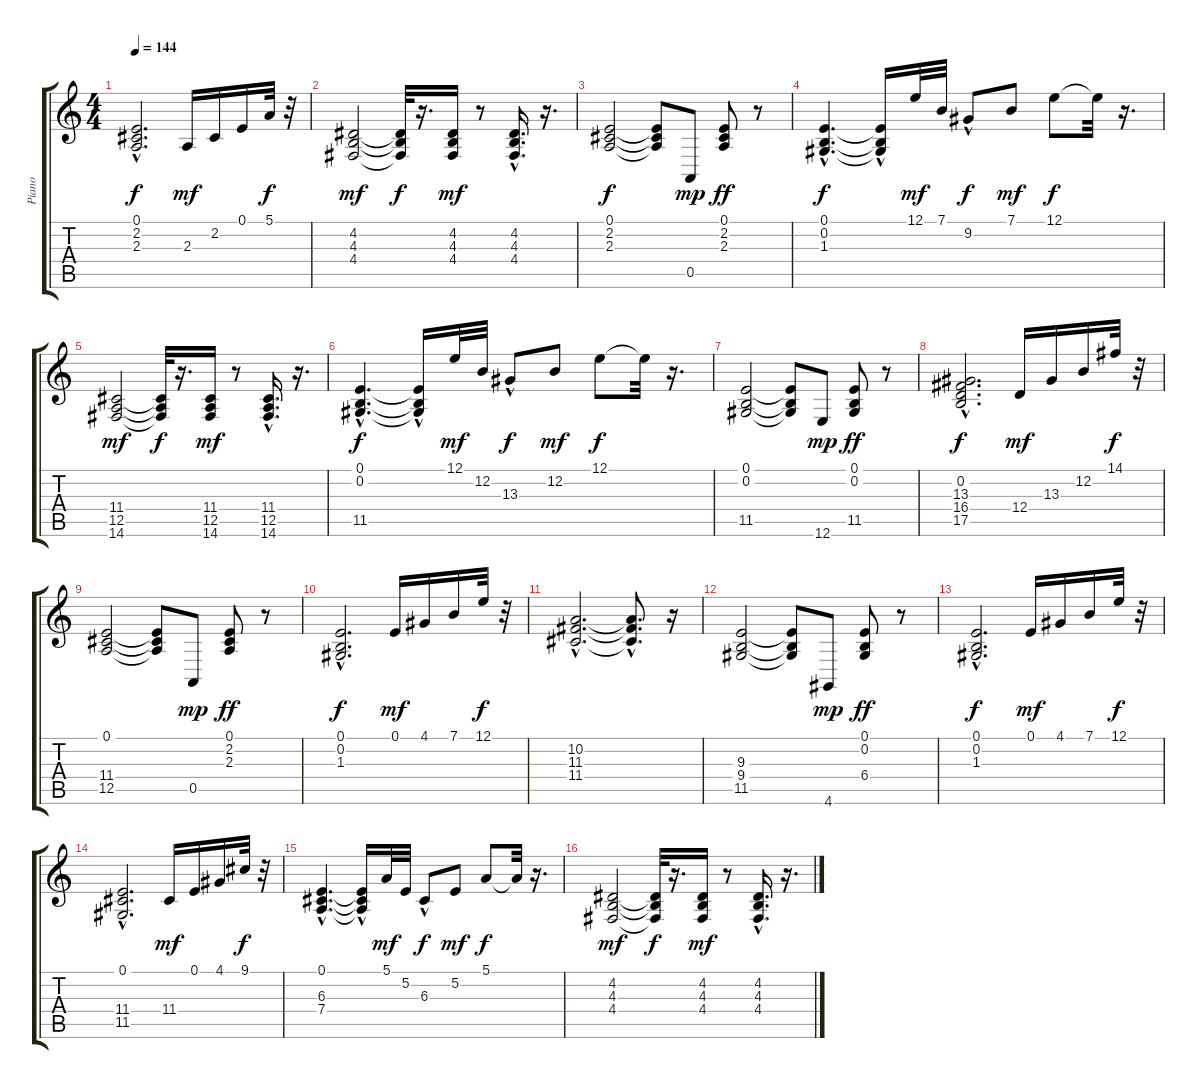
\track ("Piano" "Piano") {instrument brightacousticpiano}
\staff {score tabs}
\tuning (E4 B3 G3 D3 A2 E2) {hide}
\ts (4 4)
\tempo 144
\clef g2
\ks c
(0.1{hac} 2.2{hac} 2.3{hac}).2{d dy f} 2.3.16{dy mf} 2.2.16 0.1.16 5.1.32{dy f} r.32 |
(4.2 4.3 4.4).2{dy mf} (4.2{t} 4.3{t} 4.4{t}).32{dy f} r.16{d} (4.2 4.3 4.4).16{dy mf} r.8 (4.2{hac} 4.3{hac} 4.4{hac}).16{d} r.16{d} |
(0.1 2.2 2.3).2{dy f} (0.1{t} 2.2{t} 2.3{t}).8 0.5.8{dy mp} (0.1 2.2 2.3).8{dy ff} r.8 |
(0.1{hac} 0.2{hac} 1.3{hac}).4{d dy f} (0.1{hac t} 0.2{hac t} 1.3{hac t}).16 12.1.32{dy mf} 7.1.32 9.2{hac}.8{dy f} 7.1.8{dy mf} 12.1.8{dy f} 12.1{t}.32 r.16{d} |
(11.4 12.5 14.6).2{dy mf} (11.4{t} 12.5{t} 14.6{t}).32{dy f} r.16{d} (11.4 12.5 14.6).16{dy mf} r.8 (11.4{hac} 12.5{hac} 14.6{hac}).16{d} r.16{d} |
(0.1{hac} 0.2{hac} 11.5{hac}).4{d dy f} (0.1{hac t} 0.2{hac t} 11.5{hac t}).16 12.1.32{dy mf} 12.2.32 13.3{hac}.8{dy f} 12.2.8{dy mf} 12.1.8{dy f} 12.1{t}.32 r.16{d} |
(0.1 0.2 11.5).2 (0.1{t} 0.2{t} 11.5{t}).8 12.6.8{dy mp} (0.1 0.2 11.5).8{dy ff} r.8 |
(0.2{hac} 13.3{hac} 16.4{hac} 17.5{hac}).2{d dy f} 12.4.16{dy mf} 13.3.16 12.2.16 14.1.32{dy f} r.32 |
(0.1 11.4 12.5).2 (0.1{t} 11.4{t} 12.5{t}).8 0.5.8{dy mp} (0.1 2.2 2.3).8{dy ff} r.8 |
(0.1{hac} 0.2{hac} 1.3{hac}).2{d dy f} 0.1.16{dy mf} 4.1.16 7.1.16 12.1.32{dy f} r.32 |
(10.2{hac} 11.3{hac} 11.4{hac}).2{d} (10.2{hac t} 11.3{hac t} 11.4{hac t}).8{d} r.16 |
(9.3 9.4 11.5).2 (9.3{t} 9.4{t} 11.5{t}).8 4.6.8{dy mp} (0.1 0.2 6.4).8{dy ff} r.8 |
(0.1{hac} 0.2{hac} 1.3{hac}).2{d dy f} 0.1.16{dy mf} 4.1.16 7.1.16 12.1.32{dy f} r.32 |
(0.1{hac} 11.4{hac} 11.5{hac}).2{d} 11.4.16{dy mf} 0.1.16 4.1.16 9.1.32{dy f} r.32 |
(0.1{hac} 6.3{hac} 7.4{hac}).4{d} (0.1{hac t} 6.3{hac t} 7.4{hac t}).16 5.1.32{dy mf} 5.2.32 6.3{hac}.8{dy f} 5.2.8{dy mf} 5.1.8{dy f} 5.1{t}.32 r.16{d} |
(4.2 4.3 4.4).2{dy mf} (4.2{t} 4.3{t} 4.4{t}).32{dy f} r.16{d} (4.2 4.3 4.4).16{dy mf} r.8 (4.2{hac} 4.3{hac} 4.4{hac}).16{d} r.16{d}
